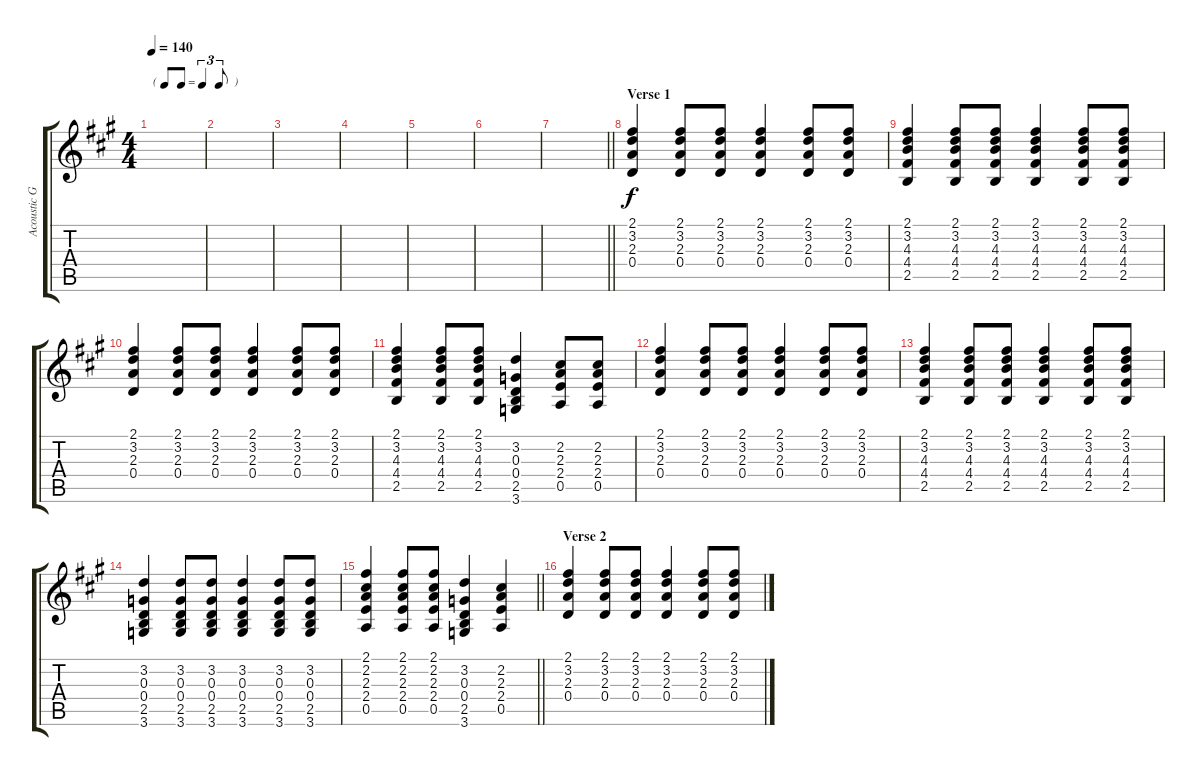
\track ("Acoustic Guitar" "Acoustic G") {instrument acousticguitarsteel}
\staff {score tabs}
\tuning (E4 B3 G3 D3 A2 E2) {hide}
\ts (4 4)
\tf triplet8th
\tempo 140
\clef g2
\ks a
|
|
|
|
|
|
\barLineRight lightlight
|
\section ("" "Verse 1")
(2.1 3.2 2.3 0.4).4 (2.1 3.2 2.3 0.4).8 (2.1 3.2 2.3 0.4).8 (2.1 3.2 2.3 0.4).4 (2.1 3.2 2.3 0.4).8 (2.1 3.2 2.3 0.4).8 |
(2.1 3.2 4.3 4.4 2.5).4 (2.1 3.2 4.3 4.4 2.5).8 (2.1 3.2 4.3 4.4 2.5).8 (2.1 3.2 4.3 4.4 2.5).4 (2.1 3.2 4.3 4.4 2.5).8 (2.1 3.2 4.3 4.4 2.5).8 |
(2.1 3.2 2.3 0.4).4 (2.1 3.2 2.3 0.4).8 (2.1 3.2 2.3 0.4).8 (2.1 3.2 2.3 0.4).4 (2.1 3.2 2.3 0.4).8 (2.1 3.2 2.3 0.4).8 |
(2.1 3.2 4.3 4.4 2.5).4 (2.1 3.2 4.3 4.4 2.5).8 (2.1 3.2 4.3 4.4 2.5).8 (3.2 0.3 0.4 2.5 3.6).4 (2.2 2.3 2.4 0.5).8 (2.2 2.3 2.4 0.5).8 |
(2.1 3.2 2.3 0.4).4 (2.1 3.2 2.3 0.4).8 (2.1 3.2 2.3 0.4).8 (2.1 3.2 2.3 0.4).4 (2.1 3.2 2.3 0.4).8 (2.1 3.2 2.3 0.4).8 |
(2.1 3.2 4.3 4.4 2.5).4 (2.1 3.2 4.3 4.4 2.5).8 (2.1 3.2 4.3 4.4 2.5).8 (2.1 3.2 4.3 4.4 2.5).4 (2.1 3.2 4.3 4.4 2.5).8 (2.1 3.2 4.3 4.4 2.5).8 |
(3.2 0.3 0.4 2.5 3.6).4 (3.2 0.3 0.4 2.5 3.6).8 (3.2 0.3 0.4 2.5 3.6).8 (3.2 0.3 0.4 2.5 3.6).4 (3.2 0.3 0.4 2.5 3.6).8 (3.2 0.3 0.4 2.5 3.6).8 |
\barLineRight lightlight
(2.1 2.2 2.3 2.4 0.5).4 (2.1 2.2 2.3 2.4 0.5).8 (2.1 2.2 2.3 2.4 0.5).8 (3.2 0.3 0.4 2.5 3.6).4 (2.2 2.3 2.4 0.5).4 |
\section ("" "Verse 2")
(2.1 3.2 2.3 0.4).4 (2.1 3.2 2.3 0.4).8 (2.1 3.2 2.3 0.4).8 (2.1 3.2 2.3 0.4).4 (2.1 3.2 2.3 0.4).8 (2.1 3.2 2.3 0.4).8
